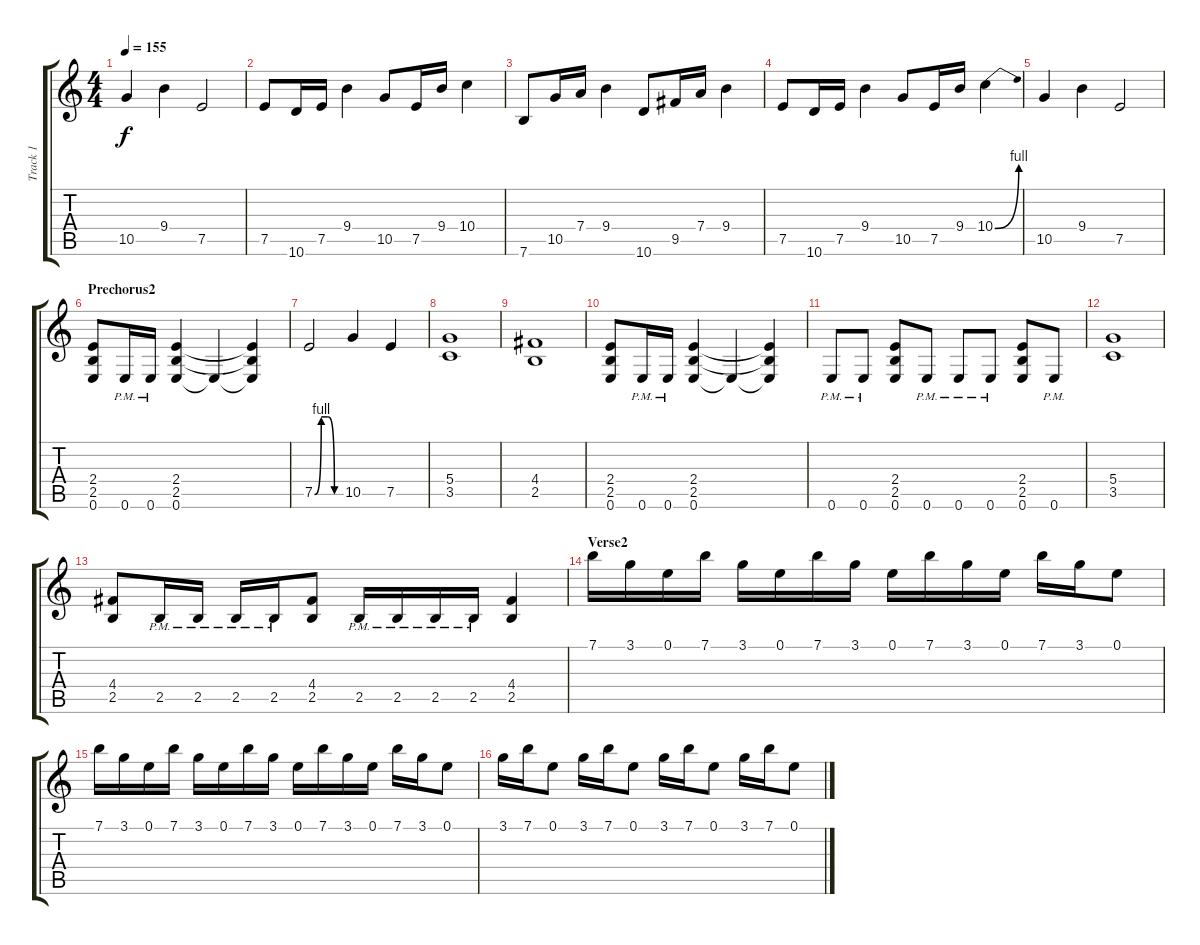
\track ("Track 1" "Track 1") {instrument distortionguitar}
\staff {score tabs}
\tuning (E4 B3 G3 D3 A2 E2) {hide}
\ts (4 4)
\tempo 155
\clef g2
\ks c
10.5.4{dy f} 9.4.4 7.5.2 |
7.5.8 10.6.16 7.5.16 9.4.4 10.5.8 7.5.16 9.4.16 10.4.4 |
7.6.8 10.5.16 7.4.16 9.4.4 10.6.8 9.5.16 7.4.16 9.4.4 |
7.5.8 10.6.16 7.5.16 9.4.4 10.5.8 7.5.16 9.4.16 10.4{be (bend 0 0 60 4)}.4 |
10.5.4 9.4.4 7.5.2 |
\section ("" "Prechorus2")
(2.4 2.5 0.6).8 0.6{pm}.16 0.6{pm}.16 (2.4 2.5 0.6).4 0.6{t}.4 (2.4{t} 2.5{t} 0.6{t}).4 |
7.5{be (custom 0 0 15 4 30 4 45 0 60 0)}.2 10.5.4 7.5.4 |
(5.4 3.5).1 |
(4.4 2.5).1 |
(2.4 2.5 0.6).8 0.6{pm}.16 0.6{pm}.16 (2.4 2.5 0.6).4 0.6{t}.4 (2.4{t} 2.5{t} 0.6{t}).4 |
0.6{pm}.8 0.6{pm}.8 (2.4 2.5 0.6).8 0.6{pm}.8 0.6{pm}.8 0.6{pm}.8 (2.4 2.5 0.6).8 0.6{pm}.8 |
(5.4 3.5).1 |
(4.4 2.5).8 2.5{pm}.16 2.5{pm}.16 2.5{pm}.16 2.5{pm}.16 (4.4 2.5).8 2.5{pm}.16 2.5{pm}.16 2.5{pm}.16 2.5{pm}.16 (4.4 2.5).4 |
\section ("" "Verse2")
7.1.16 3.1.16 0.1.16 7.1.16 3.1.16 0.1.16 7.1.16 3.1.16 0.1.16 7.1.16 3.1.16 0.1.16 7.1.16 3.1.16 0.1.8 |
7.1.16 3.1.16 0.1.16 7.1.16 3.1.16 0.1.16 7.1.16 3.1.16 0.1.16 7.1.16 3.1.16 0.1.16 7.1.16 3.1.16 0.1.8 |
3.1.16 7.1.16 0.1.8 3.1.16 7.1.16 0.1.8 3.1.16 7.1.16 0.1.8 3.1.16 7.1.16 0.1.8
